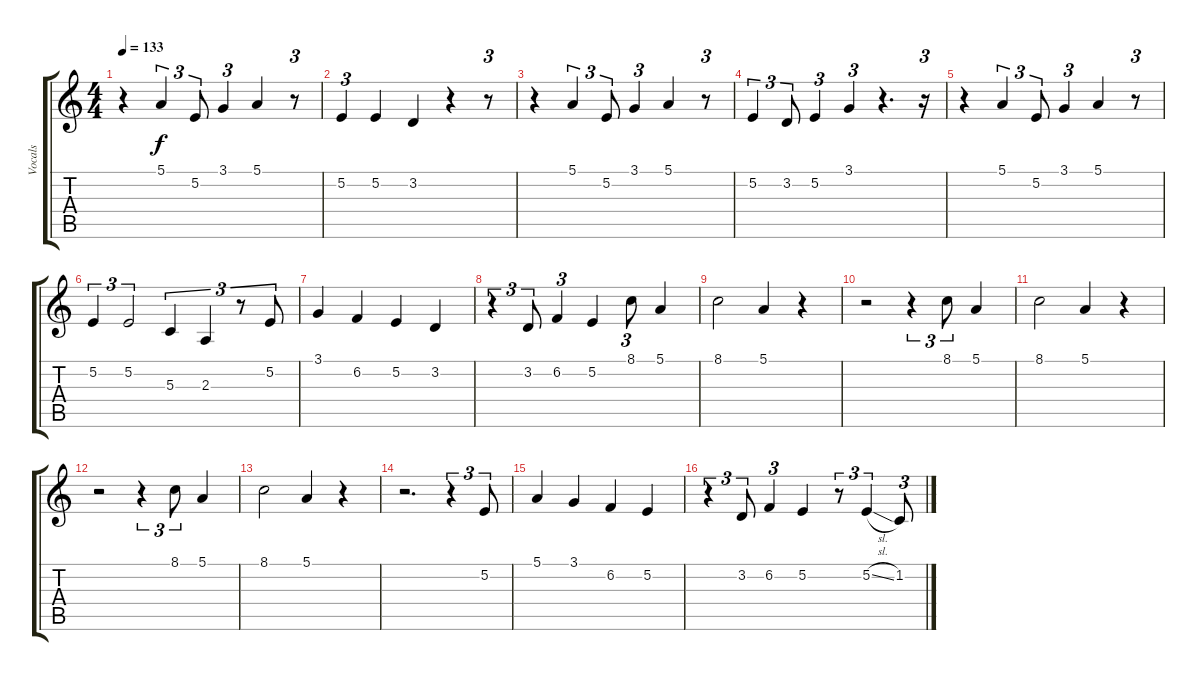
\track ("Vocals" "Vocals") {instrument stringensemble1}
\staff {score tabs}
\tuning (E4 B3 G3 D3 A2 E2) {hide}
\ts (4 4)
\tempo 133
\clef g2
\ks c
r.4{dy f} 5.1.4{tu (3 2)} 5.2.8{tu (3 2)} 3.1.4{tu (3 2)} 5.1.4 r.8{tu (3 2)} |
5.2.4{tu (3 2)} 5.2.4 3.2.4 r.4 r.8{tu (3 2)} |
r.4 5.1.4{tu (3 2)} 5.2.8{tu (3 2)} 3.1.4{tu (3 2)} 5.1.4 r.8{tu (3 2)} |
5.2.4{tu (3 2)} 3.2.8{tu (3 2)} 5.2.4{tu (3 2)} 3.1.4{tu (3 2)} r.4{d} r.16{tu (3 2)} |
r.4 5.1.4{tu (3 2)} 5.2.8{tu (3 2)} 3.1.4{tu (3 2)} 5.1.4 r.8{tu (3 2)} |
5.2.4{tu (3 2)} 5.2.2{tu (3 2)} 5.3.4{tu (3 2)} 2.3.4{tu (3 2)} r.8{tu (3 2)} 5.2.8{tu (3 2)} |
3.1.4 6.2.4 5.2.4 3.2.4 |
r.4{tu (3 2)} 3.2.8{tu (3 2)} 6.2.4{tu (3 2)} 5.2.4 8.1.8{tu (3 2)} 5.1.4 |
8.1.2 5.1.4 r.4 |
r.2 r.4{tu (3 2)} 8.1.8{tu (3 2)} 5.1.4 |
8.1.2 5.1.4 r.4 |
r.2 r.4{tu (3 2)} 8.1.8{tu (3 2)} 5.1.4 |
8.1.2 5.1.4 r.4 |
r.2{d} r.4{tu (3 2)} 5.2.8{tu (3 2)} |
5.1.4 3.1.4 6.2.4 5.2.4 |
r.4{tu (3 2)} 3.2.8{tu (3 2)} 6.2.4{tu (3 2)} 5.2.4 r.8{tu (3 2)} 5.2{sl}.4{tu (3 2)} 1.2.8{tu (3 2)}
